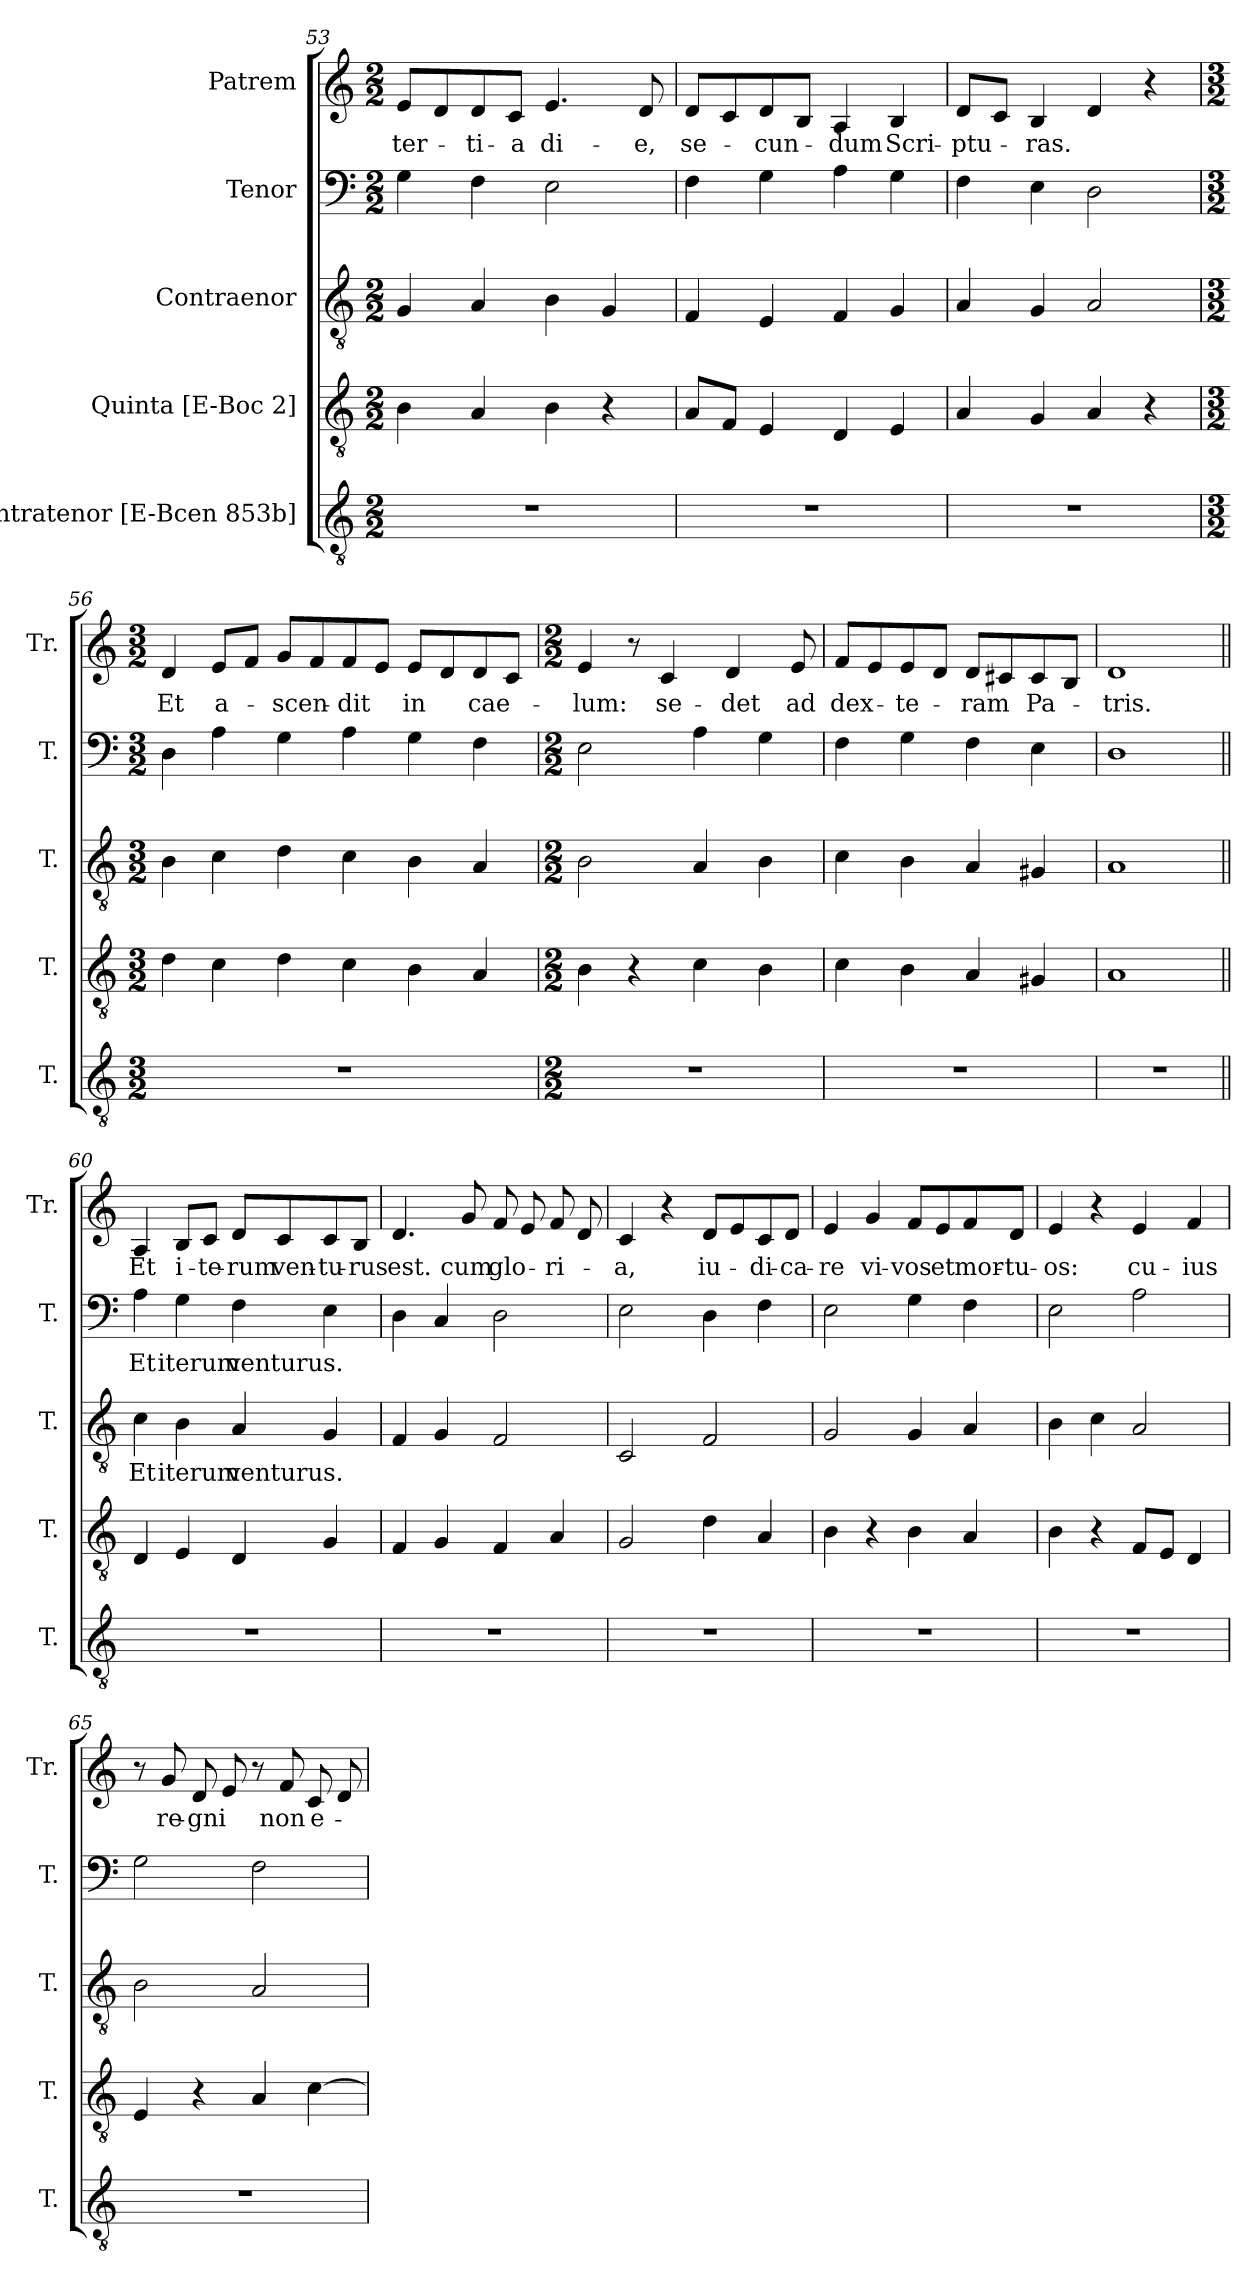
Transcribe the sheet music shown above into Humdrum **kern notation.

**kern	**kern	**kern	**text	**kern	**text	**kern	**text
*part5	*part4	*part3	*part3	*part2	*part2	*part1	*part1
*staff5	*staff4	*staff3	*staff3	*staff2	*staff2	*staff1	*staff1
*I"Contratenor [E-Bcen 853b]	*I"Quinta [E-Boc 2]	*I"Contraenor	*	*I"Tenor	*	*I"Patrem	*
*I'T.	*I'T.	*I'T.	*	*I'T.	*	*I'Tr.	*
*clefGv2	*clefGv2	*clefGv2	*	*clefF4	*	*clefG2	*
*ITrd7c12	*ITrd7c12	*ITrd7c12	*	*ITrd7c12	*	*	*
*k[]	*k[]	*k[]	*	*k[]	*	*k[]	*
*C:	*C:	*C:	*	*C:	*	*C:	*
*M2/2	*M2/2	*M2/2	*	*M2/2	*	*M2/2	*
=53	=53	=53	=53	=53	=53	=53	=53
!	!	!	!	!	!	!	!LO:LY:b:color=#000000
1r	4BBi\	4GGi/	.	4GGi\	.	8ei/L	ter-
.	.	.	.	.	.	8di/	.
!	!	!	!	!	!	!	!LO:LY:b:color=#000000
.	4AAi/	4AAi/	.	4FFi\	.	8di/	-ti-
!	!	!	!	!	!	!	!LO:LY:b:color=#000000
.	.	.	.	.	.	8ci/J	-a
!	!	!	!	!	!	!	!LO:LY:b:color=#000000
.	4BBi\	4BBi\	.	2EEi\	.	4.ei/	di-
.	4r	4GGi/	.	.	.	.	.
!	!	!	!	!	!	!	!LO:LY:b:color=#000000
.	.	.	.	.	.	8di/L	-e,
=54	=54	=54	=54	=54	=54	=54	=54
!	!	!	!	!	!	!	!LO:LY:b:color=#000000
1r	8AAi/L	4FFi/	.	4FFi\	.	8di/L	se-
.	8FFi/J	.	.	.	.	8ci/	.
!	!	!	!	!	!	!	!LO:LY:b:color=#000000
.	4EEi/	4EEi/	.	4GGi\	.	8di/	-cun-
.	.	.	.	.	.	8Bi/J	.
!	!	!	!	!	!	!	!LO:LY:b:color=#000000
.	4DDi/	4FFi/	.	4AAi\	.	4Ai/	-dum
!	!	!	!	!	!	!	!LO:LY:b:color=#000000
.	4EEi/	4GGi/	.	4GGi\	.	4Bi/	Scri-
!!LO:PB:g=z
=55	=55	=55	=55	=55	=55	=55	=55
!	!	!	!	!	!	!	!LO:LY:b:color=#000000
1r	4AAi/	4AAi/	.	4FFi\	.	8di/L	-ptu-
.	.	.	.	.	.	8ci/J	.
!	!	!	!	!	!	!	!LO:LY:b:color=#000000
.	4GGi/	4GGi/	.	4EEi\	.	4Bi/	-ras.
.	4AAi/	2AAi/	.	2DDi\	.	4di/	.
.	4r	.	.	.	.	4r	.
=56	=56	=56	=56	=56	=56	=56	=56
*M3/2	*M3/2	*M3/2	*	*M3/2	*	*M3/2	*
!LO:N:vis=1	!	!	!	!	!	!	!LO:LY:b:color=#000000
1.r	4Di\	4BBi\	.	4DDi\	.	4di/	Et
!	!	!	!	!	!	!	!LO:LY:b:color=#000000
.	4Ci\	4Ci\	.	4AAi\	.	8ei/L	a-
.	.	.	.	.	.	8fi/J	.
!	!	!	!	!	!	!	!LO:LY:b:color=#000000
.	4Di\	4Di\	.	4GGi\	.	8gi/L	-scen-
.	.	.	.	.	.	8fi/	.
!	!	!	!	!	!	!	!LO:LY:b:color=#000000
.	4Ci\	4Ci\	.	4AAi\	.	8fi/	-dit
.	.	.	.	.	.	8ei/J	.
!	!	!	!	!	!	!	!LO:LY:b:color=#000000
.	4BBi\	4BBi\	.	4GGi\	.	8ei/L	in
.	.	.	.	.	.	8di/	.
!	!	!	!	!	!	!	!LO:LY:b:color=#000000
.	4AAi/	4AAi/	.	4FFi\	.	8di/	cae-
.	.	.	.	.	.	8ci/J	.
=57	=57	=57	=57	=57	=57	=57	=57
*M2/2	*M2/2	*M2/2	*	*M2/2	*	*M2/2	*
!	!	!	!	!	!	!	!LO:LY:b:color=#000000
1r	4BBi\	2BBi\	.	2EEi\	.	4ei/	-lum:
.	4r	.	.	.	.	8r	.
!	!	!	!	!	!	!	!LO:LY:b:color=#000000
.	.	.	.	.	.	4ci/	se-
.	4Ci\	4AAi/	.	4AAi\	.	.	.
!	!	!	!	!	!	!	!LO:LY:b:color=#000000
.	.	.	.	.	.	4di/	-det
.	4BBi\	4BBi\	.	4GGi\	.	.	.
!	!	!	!	!	!	!	!LO:LY:b:color=#000000
.	.	.	.	.	.	8ei/L	ad
=58	=58	=58	=58	=58	=58	=58	=58
!	!	!	!	!	!	!	!LO:LY:b:color=#000000
1r	4Ci\	4Ci\	.	4FFi\	.	8fi/L	dex-
.	.	.	.	.	.	8ei/	.
!	!	!	!	!	!	!	!LO:LY:b:color=#000000
.	4BBi\	4BBi\	.	4GGi\	.	8ei/	-te-
.	.	.	.	.	.	8di/J	.
!	!	!	!	!	!	!	!LO:LY:b:color=#000000
.	4AAi/	4AAi/	.	4FFi\	.	8di/L	-ram
.	.	.	.	.	.	8c#Xi/	.
!	!	!	!	!	!	!	!LO:LY:b:color=#000000
.	4GG#Xi/	4GG#Xi/	.	4EEi\	.	8c#i/	Pa-
.	.	.	.	.	.	8Bi/J	.
!!LO:LB:g=z
=59	=59	=59	=59	=59	=59	=59	=59
!	!	!	!	!	!	!	!LO:LY:b:color=#000000
1r	1AAi/	1AAi/	.	1DDi\	.	1di/	-tris.
=60||	=60||	=60||	=60||	=60||	=60||	=60||	=60||
!	!	!	!LO:LY:b:color=#000000	!	!LO:LY:b:color=#000000	!	!LO:LY:b:color=#000000
1r	4DDi/	4Ci\	Et	4AAi\	Et	4Ai/	Et
!	!	!	!LO:LY:b:color=#000000	!	!LO:LY:b:color=#000000	!	!LO:LY:b:color=#000000
.	4EEi/	4BBi\	iterum	4GGi\	iterum	8Bi/L	i-
!	!	!	!	!	!	!	!LO:LY:b:color=#000000
.	.	.	.	.	.	8ci/J	-te-
!	!	!	!LO:LY:b:color=#000000	!	!LO:LY:b:color=#000000	!	!LO:LY:b:color=#000000
.	4DDi/	4AAi/	venturus.	4FFi\	venturus.	8di/L	-rum
!	!	!	!	!	!	!	!LO:LY:b:color=#000000
.	.	.	.	.	.	8ci/	ven-
!	!	!	!	!	!	!	!LO:LY:b:color=#000000
.	4GGi/	4GGi/	.	4EEi\	.	8ci/	-tu-
!	!	!	!	!	!	!	!LO:LY:b:color=#000000
.	.	.	.	.	.	8Bi/J	-rus
=61	=61	=61	=61	=61	=61	=61	=61
!	!	!	!	!	!	!	!LO:LY:b:color=#000000
1r	4FFi/	4FFi/	.	4DDi\	.	4.di/	est.
.	4GGi/	4GGi/	.	4CCi/	.	.	.
!	!	!	!	!	!	!	!LO:LY:b:color=#000000
.	.	.	.	.	.	8gi/L	cum
!	!	!	!	!	!	!	!LO:LY:b:color=#000000
.	4FFi/	2FFi/	.	2DDi\	.	8fi/L	glo-
.	.	.	.	.	.	8ei/	.
!	!	!	!	!	!	!	!LO:LY:b:color=#000000
.	4AAi/	.	.	.	.	8fi/	-ri-
.	.	.	.	.	.	8di/J	.
=62	=62	=62	=62	=62	=62	=62	=62
!	!	!	!	!	!	!	!LO:LY:b:color=#000000
1r	2GGi/	2CCi/	.	2EEi\	.	4ci/	-a,
.	.	.	.	.	.	4r	.
!	!	!	!	!	!	!	!LO:LY:b:color=#000000
.	4Di\	2FFi/	.	4DDi\	.	8di/L	iu-
.	.	.	.	.	.	8ei/	.
!	!	!	!	!	!	!	!LO:LY:b:color=#000000
.	4AAi/	.	.	4FFi\	.	8ci/	-di-
!	!	!	!	!	!	!	!LO:LY:b:color=#000000
.	.	.	.	.	.	8di/J	-ca-
!!LO:PB:g=z
=63	=63	=63	=63	=63	=63	=63	=63
!	!	!	!	!	!	!	!LO:LY:b:color=#000000
1r	4BBi\	2GGi/	.	2EEi\	.	4ei/	-re
!	!	!	!	!	!	!	!LO:LY:b:color=#000000
.	4r	.	.	.	.	4gi/	vi-
!	!	!	!	!	!	!	!LO:LY:b:color=#000000
.	4BBi\	4GGi/	.	4GGi\	.	8fi/L	-vos
!	!	!	!	!	!	!	!LO:LY:b:color=#000000
.	.	.	.	.	.	8ei/	et
!	!	!	!	!	!	!	!LO:LY:b:color=#000000
.	4AAi/	4AAi/	.	4FFi\	.	8fi/	mor-
!	!	!	!	!	!	!	!LO:LY:b:color=#000000
.	.	.	.	.	.	8di/J	-tu-
=64	=64	=64	=64	=64	=64	=64	=64
!	!	!	!	!	!	!	!LO:LY:b:color=#000000
1r	4BBi\	4BBi\	.	2EEi\	.	4ei/	-os:
.	4r	4Ci\	.	.	.	4r	.
!	!	!	!	!	!	!	!LO:LY:b:color=#000000
.	8FFi/L	2AAi/	.	2AAi\	.	4ei/	cu-
.	8EEi/J	.	.	.	.	.	.
!	!	!	!	!	!	!	!LO:LY:b:color=#000000
.	4DDi/	.	.	.	.	4fi/	-ius
=65	=65	=65	=65	=65	=65	=65	=65
1r	4EEi/	2BBi\	.	2GGi\	.	8r	.
!	!	!	!	!	!	!	!LO:LY:b:color=#000000
.	.	.	.	.	.	8gi/L	re-
!	!	!	!	!	!	!	!LO:LY:b:color=#000000
.	4r	.	.	.	.	8di/L	-gni
.	.	.	.	.	.	8ei/J	.
.	4AAi/	2AAi/	.	2FFi\	.	8r	.
!	!	!	!	!	!	!	!LO:LY:b:color=#000000
.	.	.	.	.	.	8fi/L	non
!	!	!	!	!	!	!	!LO:LY:b:color=#000000
.	[4Ci\	.	.	.	.	8ci/L	e-
.	.	.	.	.	.	8di/J	.
=	=	=	=	=	=	=	=
*-	*-	*-	*-	*-	*-	*-	*-
